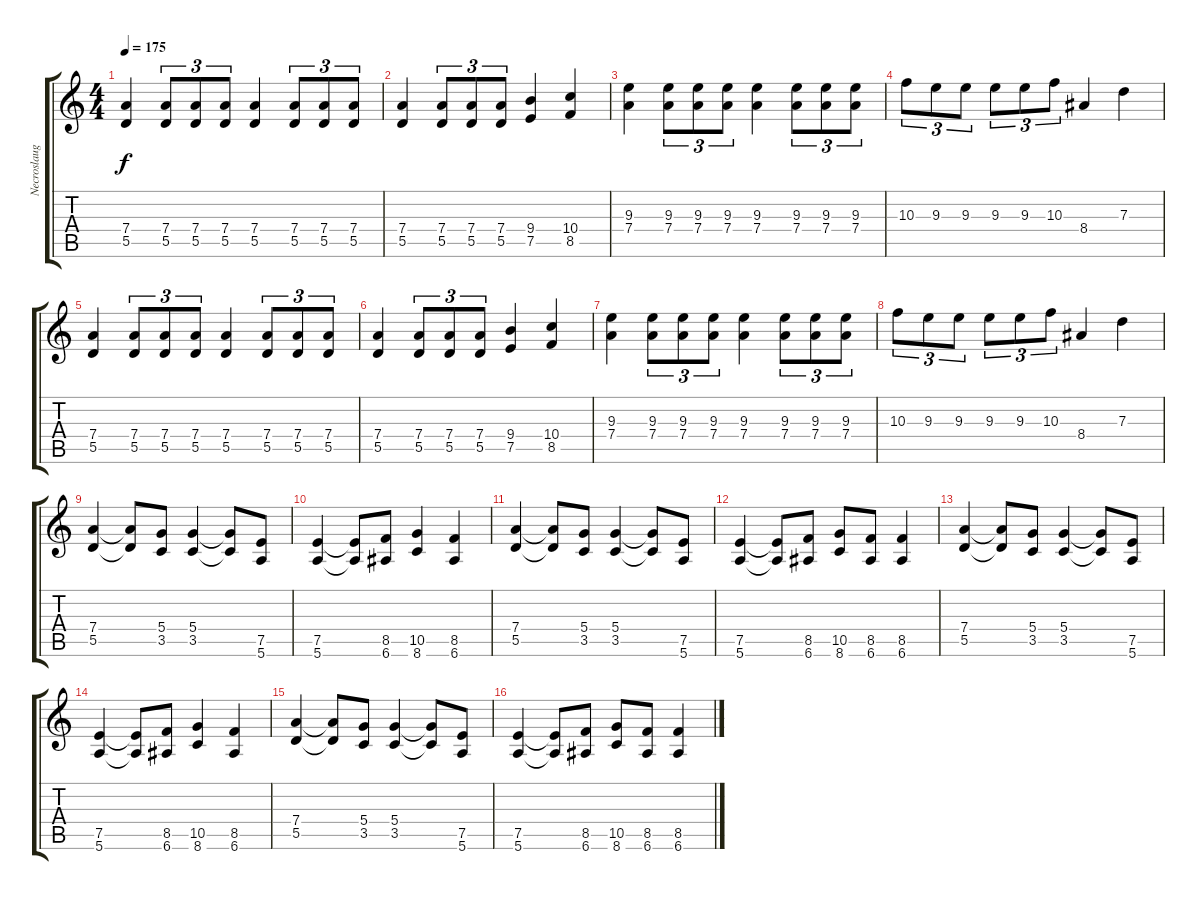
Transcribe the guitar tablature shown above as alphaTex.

\track ("Necroslaughter" "Necroslaug") {instrument distortionguitar}
\staff {score tabs}
\tuning (E4 B3 G3 D3 A2 E2) {hide}
\ts (4 4)
\tempo 175
\clef g2
\ks c
(7.4 5.5).4{dy f} (7.4 5.5).8{tu (3 2)} (7.4 5.5).8{tu (3 2)} (7.4 5.5).8{tu (3 2)} (7.4 5.5).4 (7.4 5.5).8{tu (3 2)} (7.4 5.5).8{tu (3 2)} (7.4 5.5).8{tu (3 2)} |
(7.4 5.5).4 (7.4 5.5).8{tu (3 2)} (7.4 5.5).8{tu (3 2)} (7.4 5.5).8{tu (3 2)} (9.4 7.5).4 (10.4 8.5).4 |
(9.3 7.4).4 (9.3 7.4).8{tu (3 2)} (9.3 7.4).8{tu (3 2)} (9.3 7.4).8{tu (3 2)} (9.3 7.4).4 (9.3 7.4).8{tu (3 2)} (9.3 7.4).8{tu (3 2)} (9.3 7.4).8{tu (3 2)} |
10.3.8{tu (3 2)} 9.3.8{tu (3 2)} 9.3.8{tu (3 2)} 9.3.8{tu (3 2)} 9.3.8{tu (3 2)} 10.3.8{tu (3 2)} 8.4.4 7.3.4 |
(7.4 5.5).4 (7.4 5.5).8{tu (3 2)} (7.4 5.5).8{tu (3 2)} (7.4 5.5).8{tu (3 2)} (7.4 5.5).4 (7.4 5.5).8{tu (3 2)} (7.4 5.5).8{tu (3 2)} (7.4 5.5).8{tu (3 2)} |
(7.4 5.5).4 (7.4 5.5).8{tu (3 2)} (7.4 5.5).8{tu (3 2)} (7.4 5.5).8{tu (3 2)} (9.4 7.5).4 (10.4 8.5).4 |
(9.3 7.4).4 (9.3 7.4).8{tu (3 2)} (9.3 7.4).8{tu (3 2)} (9.3 7.4).8{tu (3 2)} (9.3 7.4).4 (9.3 7.4).8{tu (3 2)} (9.3 7.4).8{tu (3 2)} (9.3 7.4).8{tu (3 2)} |
10.3.8{tu (3 2)} 9.3.8{tu (3 2)} 9.3.8{tu (3 2)} 9.3.8{tu (3 2)} 9.3.8{tu (3 2)} 10.3.8{tu (3 2)} 8.4.4 7.3.4 |
(7.4 5.5).4 (7.4{t} 5.5{t}).8 (5.4 3.5).8 (5.4 3.5).4 (5.4{t} 3.5{t}).8 (7.5 5.6).8 |
(7.5 5.6).4 (7.5{t} 5.6{t}).8 (8.5 6.6).8 (10.5 8.6).4 (8.5 6.6).4 |
(7.4 5.5).4 (7.4{t} 5.5{t}).8 (5.4 3.5).8 (5.4 3.5).4 (5.4{t} 3.5{t}).8 (7.5 5.6).8 |
(7.5 5.6).4 (7.5{t} 5.6{t}).8 (8.5 6.6).8 (10.5 8.6).8 (8.5 6.6).8 (8.5 6.6).4 |
(7.4 5.5).4 (7.4{t} 5.5{t}).8 (5.4 3.5).8 (5.4 3.5).4 (5.4{t} 3.5{t}).8 (7.5 5.6).8 |
(7.5 5.6).4 (7.5{t} 5.6{t}).8 (8.5 6.6).8 (10.5 8.6).4 (8.5 6.6).4 |
(7.4 5.5).4 (7.4{t} 5.5{t}).8 (5.4 3.5).8 (5.4 3.5).4 (5.4{t} 3.5{t}).8 (7.5 5.6).8 |
(7.5 5.6).4 (7.5{t} 5.6{t}).8 (8.5 6.6).8 (10.5 8.6).8 (8.5 6.6).8 (8.5 6.6).4
